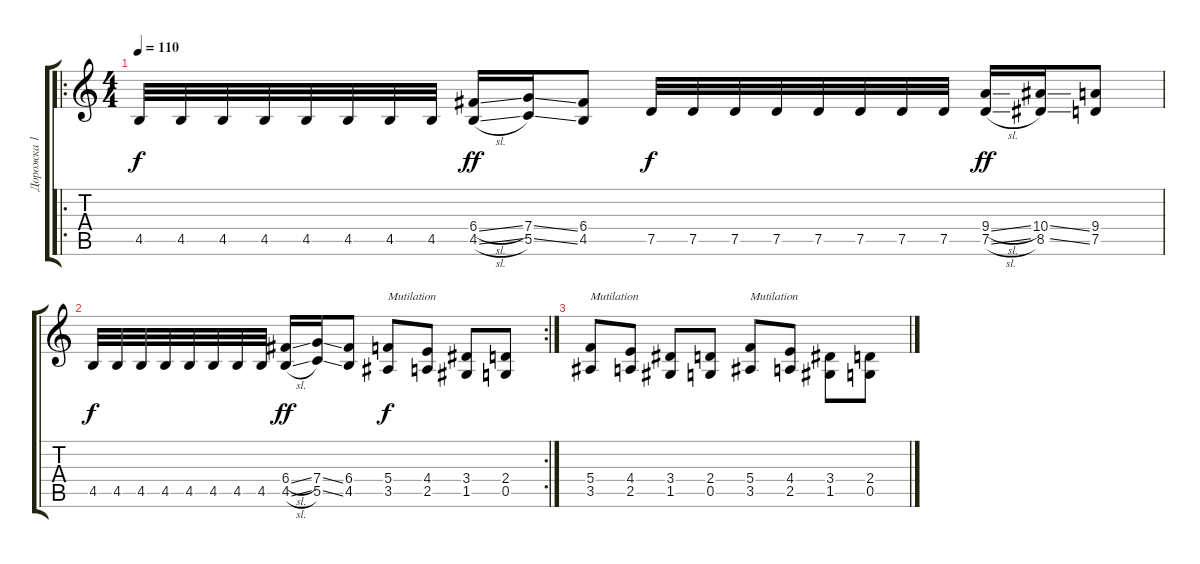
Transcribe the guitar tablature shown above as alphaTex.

\track ("Дорожка 1" "Дорожка 1") {instrument distortionguitar}
\staff {score tabs}
\tuning (D4 A3 F3 C3 G2 D2) {hide}
\ro
\ts (4 4)
\tempo 110
\clef g2
\ks c
4.5.32{dy f} 4.5.32 4.5.32 4.5.32 4.5.32 4.5.32 4.5.32 4.5.32 (6.4{sl} 4.5{sl}).16{dy ff} (7.4{ss} 5.5{ss}).16 (6.4 4.5).8 7.5.32{dy f} 7.5.32 7.5.32 7.5.32 7.5.32 7.5.32 7.5.32 7.5.32 (9.4{sl} 7.5{sl}).16{dy ff} (10.4{ss} 8.5{ss}).16 (9.4 7.5).8 |
\rc 2
4.5.32{dy f} 4.5.32 4.5.32 4.5.32 4.5.32 4.5.32 4.5.32 4.5.32 (6.4{sl} 4.5{sl}).16{dy ff} (7.4{ss} 5.5{ss}).16 (6.4 4.5).8 (5.4 3.5).8{txt "Mutilation" dy f} (4.4 2.5).8 (3.4 1.5).8 (2.4 0.5).8 |
(5.4 3.5).8{txt "Mutilation"} (4.4 2.5).8 (3.4 1.5).8 (2.4 0.5).8 (5.4 3.5).8{txt "Mutilation"} (4.4 2.5).8 (3.4 1.5).8{beam Down} (2.4 0.5).8{beam Down}
